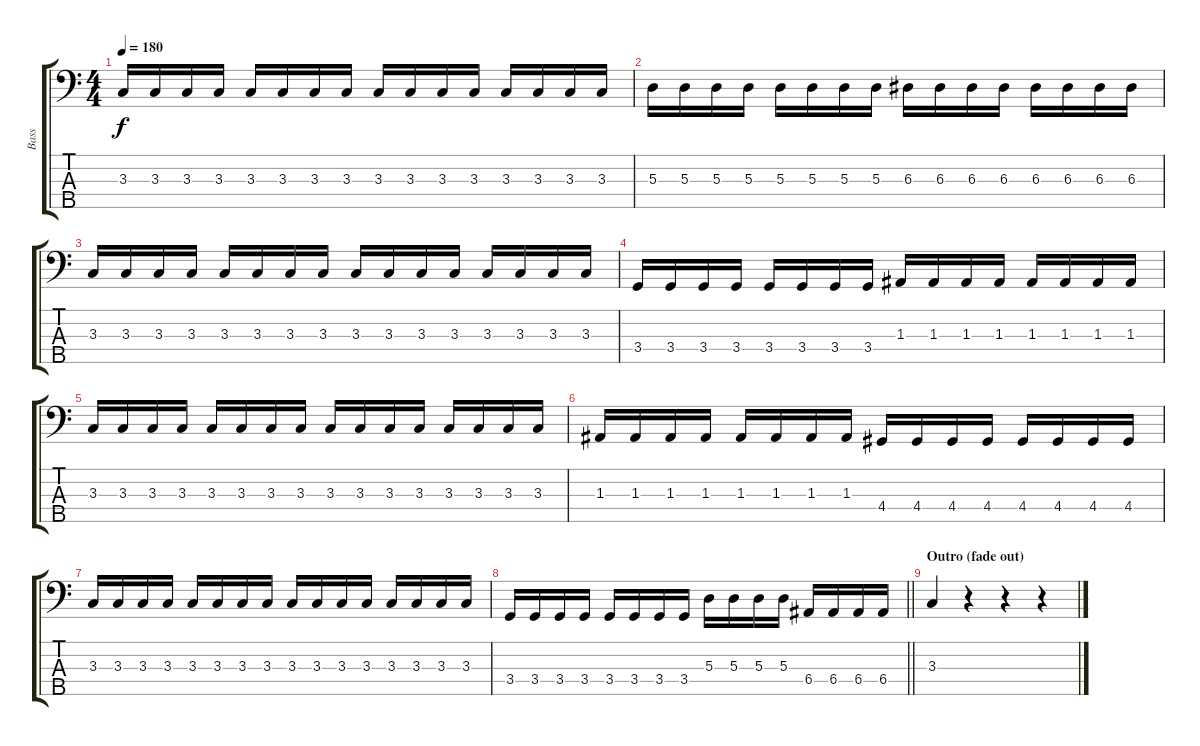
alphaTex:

\track ("Bass" "Bass") {instrument electricbasspick}
\staff {score tabs}
\tuning (G2 D2 A1 E1 B0) {hide}
\ts (4 4)
\tempo 180
\clef f4
\ks c
3.3.16{dy f} 3.3.16 3.3.16 3.3.16 3.3.16 3.3.16 3.3.16 3.3.16 3.3.16 3.3.16 3.3.16 3.3.16 3.3.16 3.3.16 3.3.16 3.3.16 |
5.3.16 5.3.16 5.3.16 5.3.16 5.3.16 5.3.16 5.3.16 5.3.16 6.3.16 6.3.16 6.3.16 6.3.16 6.3.16 6.3.16 6.3.16 6.3.16 |
3.3.16 3.3.16 3.3.16 3.3.16 3.3.16 3.3.16 3.3.16 3.3.16 3.3.16 3.3.16 3.3.16 3.3.16 3.3.16 3.3.16 3.3.16 3.3.16 |
3.4.16 3.4.16 3.4.16 3.4.16 3.4.16 3.4.16 3.4.16 3.4.16 1.3.16 1.3.16 1.3.16 1.3.16 1.3.16 1.3.16 1.3.16 1.3.16 |
3.3.16 3.3.16 3.3.16 3.3.16 3.3.16 3.3.16 3.3.16 3.3.16 3.3.16 3.3.16 3.3.16 3.3.16 3.3.16 3.3.16 3.3.16 3.3.16 |
1.3.16 1.3.16 1.3.16 1.3.16 1.3.16 1.3.16 1.3.16 1.3.16 4.4.16 4.4.16 4.4.16 4.4.16 4.4.16 4.4.16 4.4.16 4.4.16 |
3.3.16 3.3.16 3.3.16 3.3.16 3.3.16 3.3.16 3.3.16 3.3.16 3.3.16 3.3.16 3.3.16 3.3.16 3.3.16 3.3.16 3.3.16 3.3.16 |
\barLineRight lightlight
3.4.16 3.4.16 3.4.16 3.4.16 3.4.16 3.4.16 3.4.16 3.4.16 5.3.16 5.3.16 5.3.16 5.3.16 6.4.16 6.4.16 6.4.16 6.4.16 |
\section ("" "Outro (fade out)")
3.3.4 r.4 r.4 r.4
